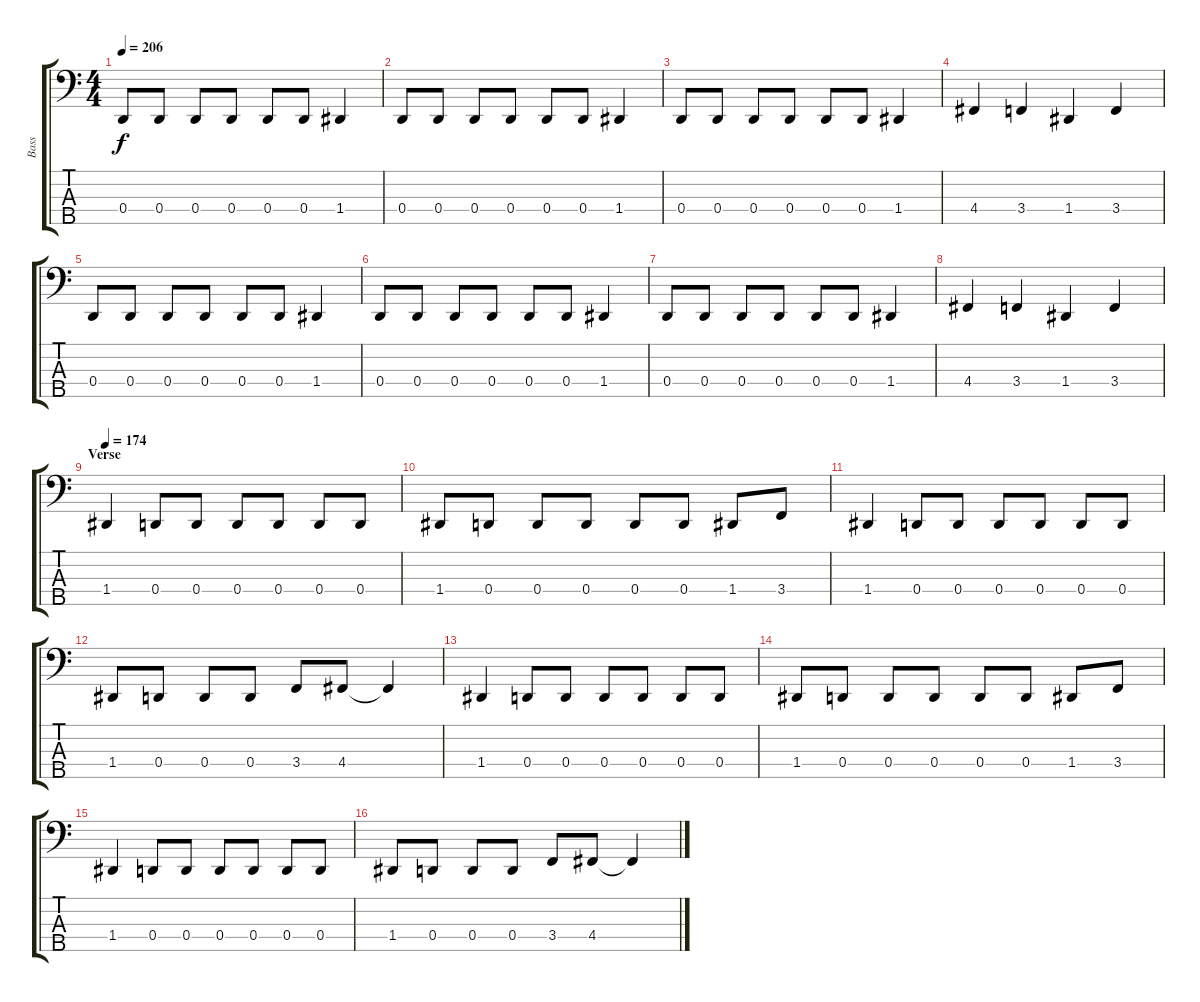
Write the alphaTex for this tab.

\track ("Bass" "Bass") {instrument electricbassfinger}
\staff {score tabs}
\tuning (F2 C2 G1 D1 A0) {hide}
\ts (4 4)
\tempo 206
\clef f4
\ks c
0.4.8{dy f} 0.4.8 0.4.8 0.4.8 0.4.8 0.4.8 1.4.4 |
0.4.8 0.4.8 0.4.8 0.4.8 0.4.8 0.4.8 1.4.4 |
0.4.8 0.4.8 0.4.8 0.4.8 0.4.8 0.4.8 1.4.4 |
4.4.4 3.4.4 1.4.4 3.4.4 |
0.4.8 0.4.8 0.4.8 0.4.8 0.4.8 0.4.8 1.4.4 |
0.4.8 0.4.8 0.4.8 0.4.8 0.4.8 0.4.8 1.4.4 |
0.4.8 0.4.8 0.4.8 0.4.8 0.4.8 0.4.8 1.4.4 |
4.4.4 3.4.4 1.4.4 3.4.4 |
\section ("" "Verse")
\tempo 174
1.4.4 0.4.8 0.4.8 0.4.8 0.4.8 0.4.8 0.4.8 |
1.4.8 0.4.8 0.4.8 0.4.8 0.4.8 0.4.8 1.4.8 3.4.8 |
1.4.4 0.4.8 0.4.8 0.4.8 0.4.8 0.4.8 0.4.8 |
1.4.8 0.4.8 0.4.8 0.4.8 3.4.8 4.4.8 4.4{t}.4 |
1.4.4 0.4.8 0.4.8 0.4.8 0.4.8 0.4.8 0.4.8 |
1.4.8 0.4.8 0.4.8 0.4.8 0.4.8 0.4.8 1.4.8 3.4.8 |
1.4.4 0.4.8 0.4.8 0.4.8 0.4.8 0.4.8 0.4.8 |
1.4.8 0.4.8 0.4.8 0.4.8 3.4.8 4.4.8 4.4{t}.4
